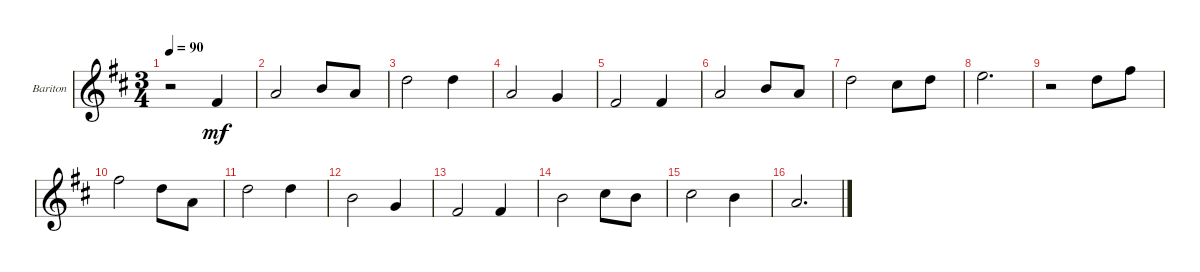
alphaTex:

\defaultSystemsLayout 4
\bracketExtendMode groupsimilarinstruments
\firstSystemTrackNameOrientation horizontal
\otherSystemsTrackNameOrientation horizontal
\track ("High Bariton" "Bariton") {instrument acousticguitarsteel}
\staff {score}
\tuning (E4 B3 G3 D3 A2 E2)
\ts (3 4)
\tempo 90
\clef g2
\ks d
r.2{dy mf instrument acousticguitarsteel} 4.4.4 |
2.3.2 0.2.8 2.3.8 |
3.2.2 3.2.4 |
2.3.2 0.3.4 |
4.4.2 4.4.4 |
2.3.2 0.2.8 2.3.8 |
3.2.2 2.2.8 3.2.8 |
0.1.2{d} |
r.2 3.2.8 2.1.8 |
2.1.2 3.2.8 2.3.8 |
3.2.2 3.2.4 |
0.2.2 0.3.4 |
4.4.2 4.4.4 |
0.2.2 2.2.8 0.2.8 |
2.2.2 0.2.4 |
2.3.2{d}
